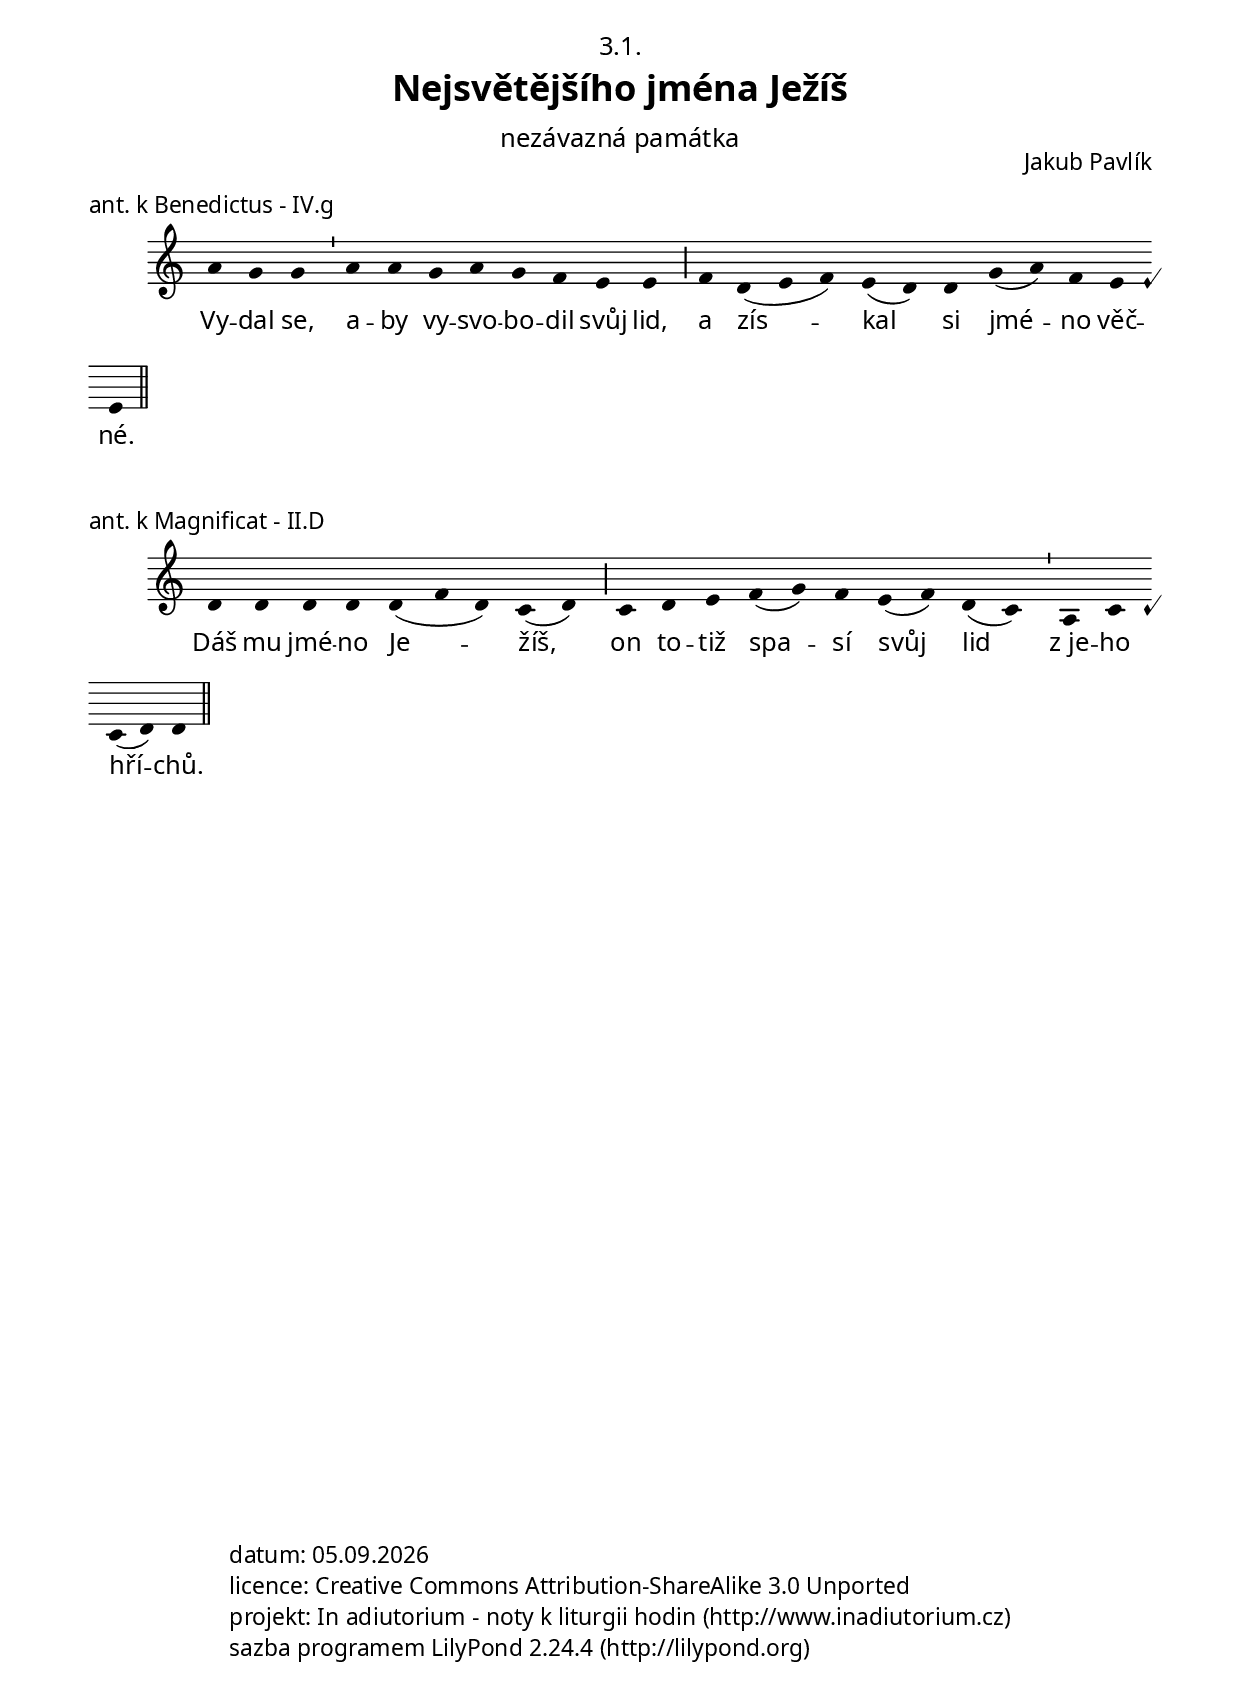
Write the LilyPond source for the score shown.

\version "2.17.24"

\include "../spolecne.ly"

\header {
  title = \markup\titleSvatek
            "Nejsvětějšího jména Ježíš"
            "nezávazná památka"
            3.1.
  composer = "Jakub Pavlík"
}

\score {
  \relative c'' {
    \choralniRezim
    a4 g g \barMin a a g a g f e e \barMaior
    f d( e f) e( d) d g( a) f e e \barFinalis
  }
  \addlyrics {
    Vy -- dal se, a -- by vy -- svo -- bo -- dil svůj lid,
    a zís -- kal si jmé -- no věč -- né.
  }
  \header {
    quid = "ant. k Benedictus"
    modus = "IV"
    differentia = "g"
    psalmus = ""
    id = "aben"
    piece = \markup {\sestavTitulekBezZalmu}
  }
}

\score {
  \relative c' {
    \choralniRezim
    d4 d d d d( f d) c( d) \barMaior
    c d e f( g) f e( f) d( c) \barMin
    a c c( d) d \barFinalis
  }
  \addlyrics {
    Dáš mu jmé -- no Je -- žíš,
    on to -- tiž spa -- sí svůj lid
    z_je -- ho hří -- chů.
  }
  \header {
    quid = "ant. k Magnificat"
    modus = "II"
    differentia = "D"
    psalmus = ""
    id = "amag"
    piece = \markup {\sestavTitulekBezZalmu}
  }
}